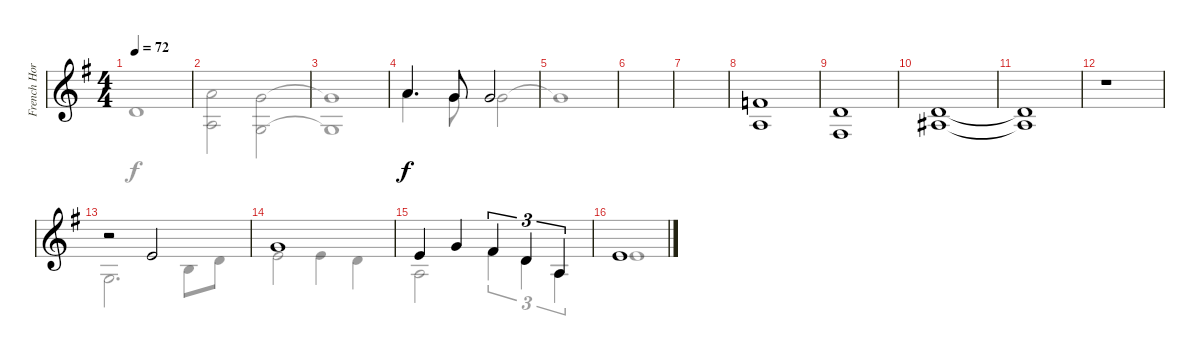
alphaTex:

\track ("French Horns" "French Hor") {instrument frenchhorn}
\staff {score}
\tuning (E5 B4 G4 D4 A3 E3) {hide}
\voice
\ts (4 4)
\tempo 72
\clef g2
\ks eminor
|
|
|
2.3.4{d} 0.3.8 0.3.2 |
|
|
|
(3.4 0.5).1 |
(0.4 2.6).1 |
(0.4 1.5).1 |
(0.4{t} 1.5{t}).1 |
r.1 |
r.2 2.4.2 |
0.3.1 |
2.4.4 0.3.4 4.4.4{tu (3 2)} 0.4.4{tu (3 2)} 0.5.4{tu (3 2)} |
2.4.1
\voice
\clef g2
\ottava regular
\simile none
\ks eminor
0.4{t}.1{dy f} |
(2.3 0.5).2 (0.3 3.6).2 |
(0.3{t} 3.6{t}).1 |
2.3.4{d} 0.3.8 0.3.2 |
0.3{t}.1 |
|
|
|
|
|
|
|
3.6.2{d} 2.5.8 0.4.8 |
2.4.2 2.4.4 0.4.4 |
0.5.2 4.4.4{tu (3 2)} 0.4.4{tu (3 2)} 0.5.4{tu (3 2)} |
2.4.1
